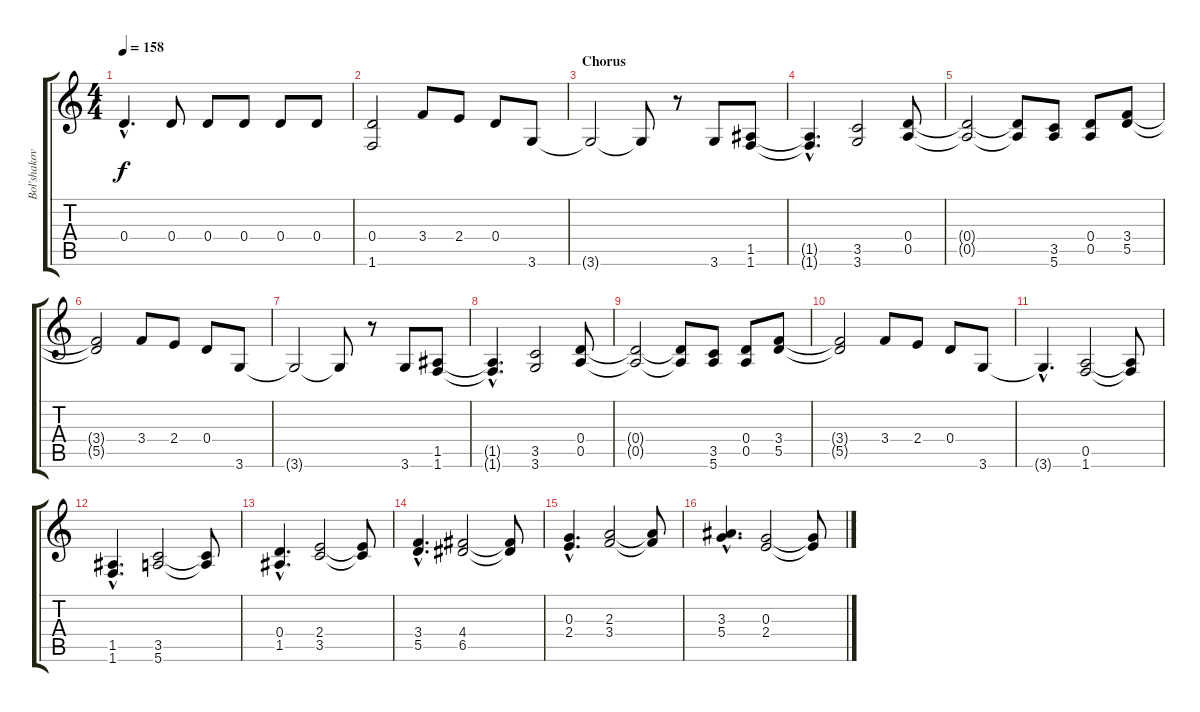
\track ("Bol'shakov" "Bol'shakov") {instrument overdrivenguitar}
\staff {score tabs}
\tuning (E4 B3 G3 D3 A2 E2) {hide}
\ts (4 4)
\tempo 158
\clef g2
\ks c
0.4{hac}.4{d dy f} 0.4.8 0.4.8 0.4.8 0.4.8 0.4.8 |
(0.4 1.6).2 3.4.8 2.4.8 0.4.8 3.6.8 |
\section ("" "Chorus")
3.6{t}.2 3.6{t}.8 r.8 3.6.8 (1.5 1.6).8 |
(1.5{hac t} 1.6{hac t}).4{d} (3.5 3.6).2 (0.4 0.5).8 |
(0.4{t} 0.5{t}).2 (0.4{t} 0.5{t}).8 (3.5 5.6).8 (0.4 0.5).8 (3.4 5.5).8 |
(3.4{t} 5.5{t}).2 3.4.8 2.4.8 0.4.8 3.6.8 |
3.6{t}.2 3.6{t}.8 r.8 3.6.8 (1.5 1.6).8 |
(1.5{hac t} 1.6{hac t}).4{d} (3.5 3.6).2 (0.4 0.5).8 |
(0.4{t} 0.5{t}).2 (0.4{t} 0.5{t}).8 (3.5 5.6).8 (0.4 0.5).8 (3.4 5.5).8 |
(3.4{t} 5.5{t}).2 3.4.8 2.4.8 0.4.8 3.6.8 |
3.6{hac t}.4{d} (0.5 1.6).2 (0.5{t} 1.6{t}).8 |
(1.5{hac} 1.6{hac}).4{d} (3.5 5.6).2 (3.5{t} 5.6{t}).8 |
(0.4{hac} 1.5{hac}).4{d} (2.4 3.5).2 (2.4{t} 3.5{t}).8 |
(3.4{hac} 5.5{hac}).4{d} (4.4 6.5).2 (4.4{t} 6.5{t}).8 |
(0.3{hac} 2.4{hac}).4{d} (2.3 3.4).2 (2.3{t} 3.4{t}).8 |
(3.3{hac} 5.4{hac}).4{d} (0.3 2.4).2 (0.3{t} 2.4{t}).8
